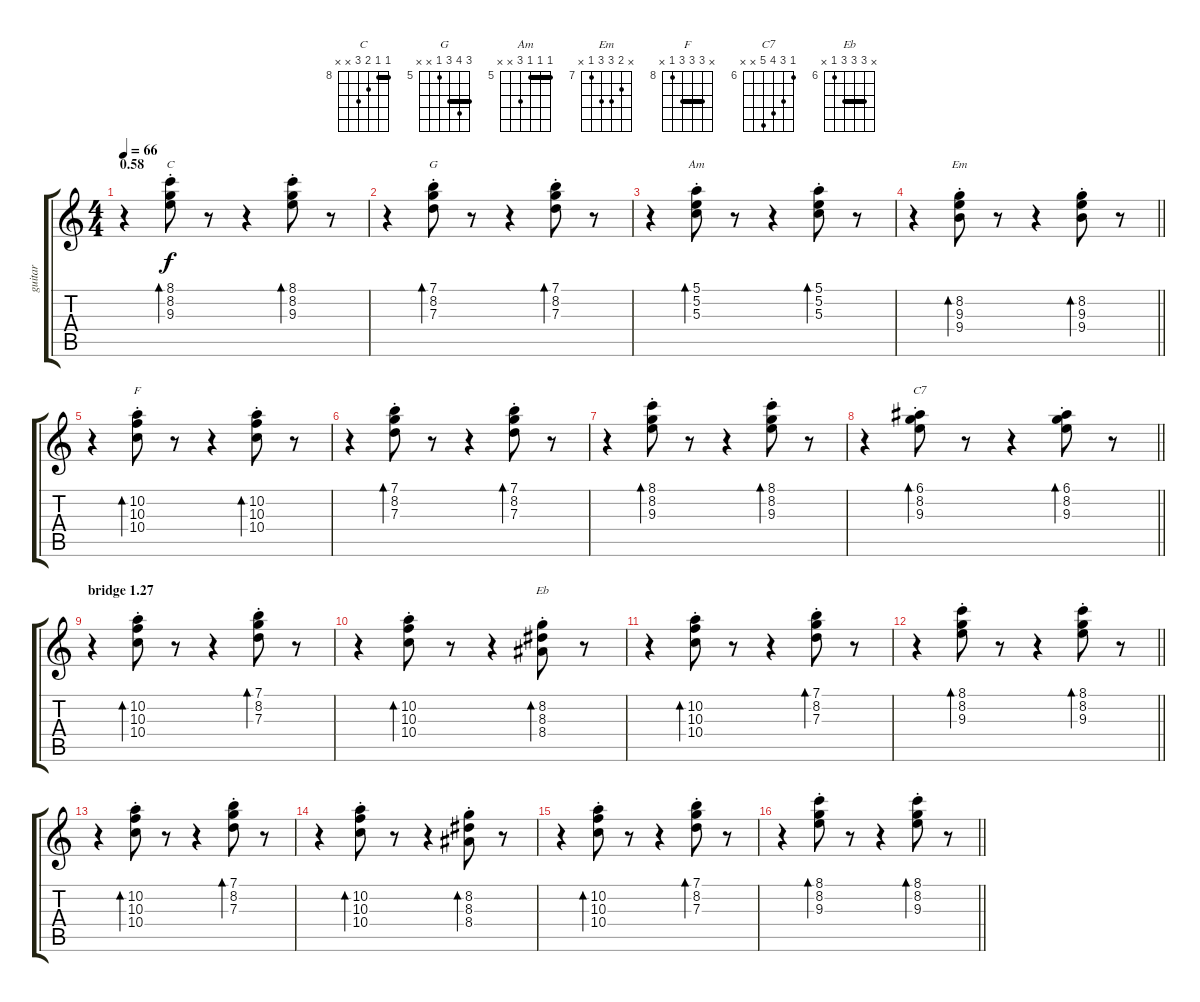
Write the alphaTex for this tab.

\track ("guitar" "guitar") {instrument electricguitarjazz}
\staff {score tabs}
\tuning (E4 B3 G3 D3 A2 E2) {hide}
\chord ("C" 8 8 9 10 x x) {firstfret 8 barre 8}
\chord ("G" 7 8 7 5 x x) {firstfret 5 barre 7}
\chord ("Am" 5 5 5 7 x x) {firstfret 5 barre 5}
\chord ("Em" x 8 9 9 7 x) {firstfret 7}
\chord ("F" x 10 10 10 8 x) {firstfret 8 barre 10}
\chord ("C7" 6 8 9 10 x x) {firstfret 6}
\chord ("Eb" x 8 8 8 6 x) {firstfret 6 barre 8}
\ts (4 4)
\section ("" "0.58")
\tempo 66
\clef g2
\ks c
r.4{dy f} (8.1{st} 8.2{st} 9.3{st}).8{bd 60 ch "C"} r.8 r.4 (8.1{st} 8.2{st} 9.3{st}).8{bd 60} r.8 |
r.4 (7.1{st} 8.2{st} 7.3{st}).8{bd 60 ch "G"} r.8 r.4 (7.1{st} 8.2{st} 7.3{st}).8{bd 60} r.8 |
r.4 (5.1{st} 5.2{st} 5.3{st}).8{bd 60 ch "Am"} r.8 r.4 (5.1{st} 5.2{st} 5.3{st}).8{bd 60} r.8 |
\barLineRight lightlight
r.4 (8.2{st} 9.3{st} 9.4{st}).8{bd 60 ch "Em"} r.8 r.4 (8.2{st} 9.3{st} 9.4{st}).8{bd 60} r.8 |
r.4 (10.2{st} 10.3{st} 10.4{st}).8{bd 60 ch "F"} r.8 r.4 (10.2{st} 10.3{st} 10.4{st}).8{bd 60} r.8 |
r.4 (7.1{st} 8.2{st} 7.3{st}).8{bd 60} r.8 r.4 (7.1{st} 8.2{st} 7.3{st}).8{bd 60} r.8 |
r.4 (8.1{st} 8.2{st} 9.3{st}).8{bd 60} r.8 r.4 (8.1{st} 8.2{st} 9.3{st}).8{bd 60} r.8 |
\barLineRight lightlight
r.4 (6.1{st} 8.2{st} 9.3{st}).8{bd 60 ch "C7"} r.8 r.4 (6.1{st} 8.2{st} 9.3{st}).8{bd 60} r.8 |
\section ("" "bridge 1.27")
r.4 (10.2{st} 10.3{st} 10.4{st}).8{bd 60} r.8 r.4 (7.1{st} 8.2{st} 7.3{st}).8{bd 60} r.8 |
r.4 (10.2{st} 10.3{st} 10.4{st}).8{bd 60} r.8 r.4 (8.2{st} 8.3{st} 8.4{st}).8{bd 60 ch "Eb"} r.8 |
r.4 (10.2{st} 10.3{st} 10.4{st}).8{bd 60} r.8 r.4 (7.1{st} 8.2{st} 7.3{st}).8{bd 60} r.8 |
\barLineRight lightlight
r.4 (8.1{st} 8.2{st} 9.3{st}).8{bd 60} r.8 r.4 (8.1{st} 8.2{st} 9.3{st}).8{bd 60} r.8 |
r.4 (10.2{st} 10.3{st} 10.4{st}).8{bd 60} r.8 r.4 (7.1{st} 8.2{st} 7.3{st}).8{bd 60} r.8 |
r.4 (10.2{st} 10.3{st} 10.4{st}).8{bd 60} r.8 r.4 (8.2{st} 8.3{st} 8.4{st}).8{bd 60} r.8 |
r.4 (10.2{st} 10.3{st} 10.4{st}).8{bd 60} r.8 r.4 (7.1{st} 8.2{st} 7.3{st}).8{bd 60} r.8 |
\barLineRight lightlight
r.4 (8.1{st} 8.2{st} 9.3{st}).8{bd 60} r.8 r.4 (8.1{st} 8.2{st} 9.3{st}).8{bd 60} r.8
